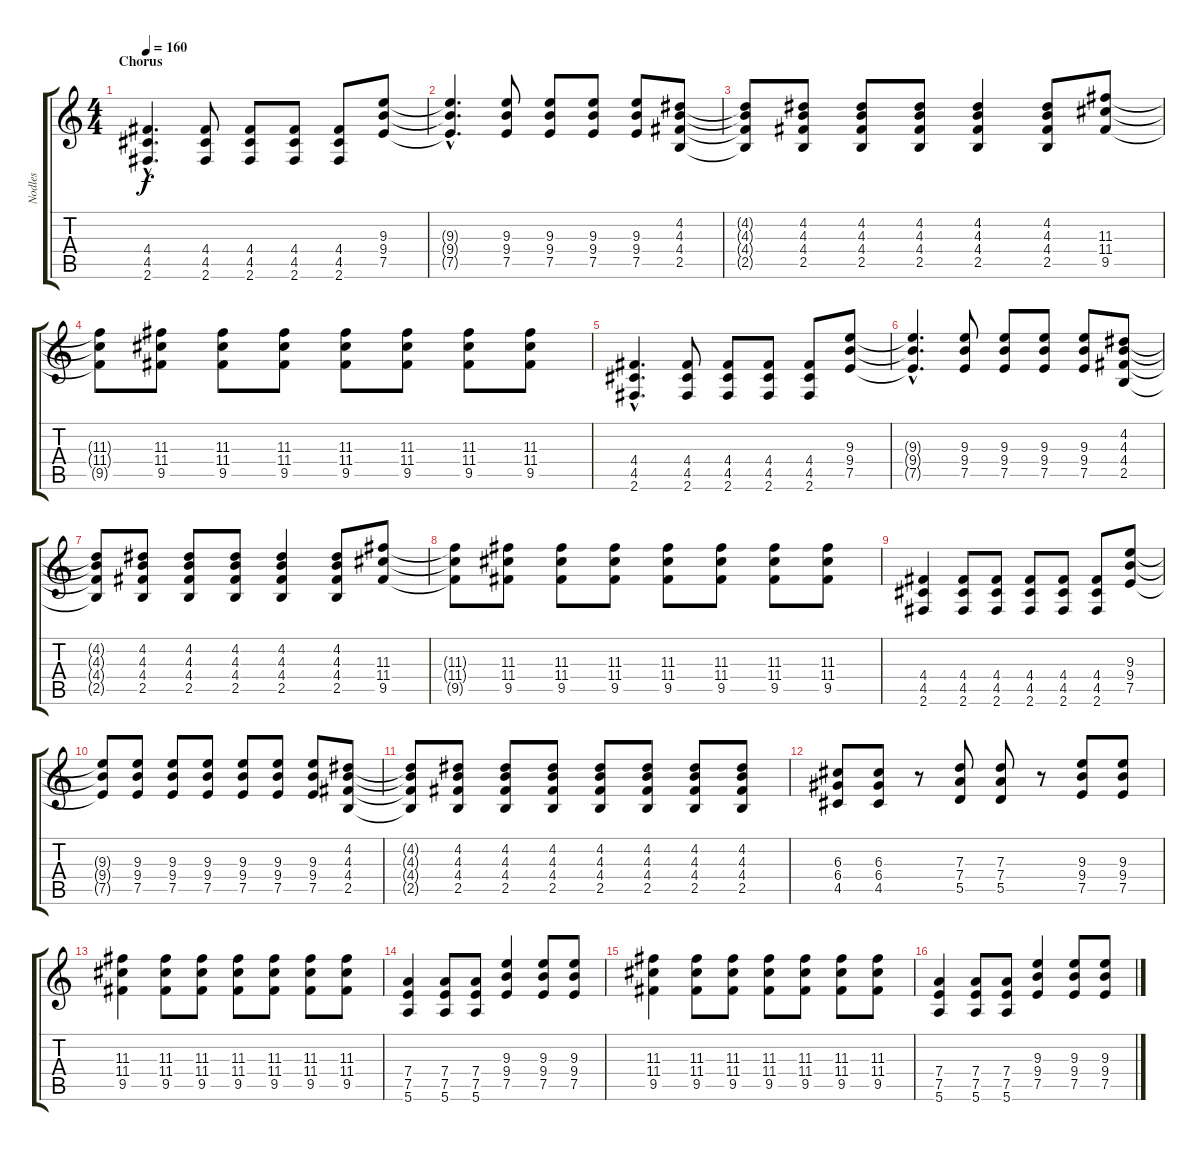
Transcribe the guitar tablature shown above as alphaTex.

\track ("Nodles" "Nodles") {instrument distortionguitar}
\staff {score tabs}
\tuning (E4 B3 G3 D3 A2 E2) {hide}
\ts (4 4)
\section ("" "Chorus")
\tempo 160
\clef g2
\ks c
(4.4{hac} 4.5{hac} 2.6{hac}).4{d dy f} (4.4 4.5 2.6).8 (4.4 4.5 2.6).8 (4.4 4.5 2.6).8 (4.4 4.5 2.6).8 (9.3 9.4 7.5).8 |
(9.3{hac t} 9.4{hac t} 7.5{hac t}).4{d} (9.3 9.4 7.5).8 (9.3 9.4 7.5).8 (9.3 9.4 7.5).8 (9.3 9.4 7.5).8 (4.2 4.3 4.4 2.5).8 |
(4.2{t} 4.3{t} 4.4{t} 2.5{t}).8 (4.2 4.3 4.4 2.5).8 (4.2 4.3 4.4 2.5).8 (4.2 4.3 4.4 2.5).8 (4.2 4.3 4.4 2.5).4 (4.2 4.3 4.4 2.5).8 (11.3 11.4 9.5).8 |
(11.3{t} 11.4{t} 9.5{t}).8 (11.3 11.4 9.5).8 (11.3 11.4 9.5).8 (11.3 11.4 9.5).8 (11.3 11.4 9.5).8 (11.3 11.4 9.5).8 (11.3 11.4 9.5).8 (11.3 11.4 9.5).8 |
(4.4{hac} 4.5{hac} 2.6{hac}).4{d} (4.4 4.5 2.6).8 (4.4 4.5 2.6).8 (4.4 4.5 2.6).8 (4.4 4.5 2.6).8 (9.3 9.4 7.5).8 |
(9.3{hac t} 9.4{hac t} 7.5{hac t}).4{d} (9.3 9.4 7.5).8 (9.3 9.4 7.5).8 (9.3 9.4 7.5).8 (9.3 9.4 7.5).8 (4.2 4.3 4.4 2.5).8 |
(4.2{t} 4.3{t} 4.4{t} 2.5{t}).8 (4.2 4.3 4.4 2.5).8 (4.2 4.3 4.4 2.5).8 (4.2 4.3 4.4 2.5).8 (4.2 4.3 4.4 2.5).4 (4.2 4.3 4.4 2.5).8 (11.3 11.4 9.5).8 |
(11.3{t} 11.4{t} 9.5{t}).8 (11.3 11.4 9.5).8 (11.3 11.4 9.5).8 (11.3 11.4 9.5).8 (11.3 11.4 9.5).8 (11.3 11.4 9.5).8 (11.3 11.4 9.5).8 (11.3 11.4 9.5).8 |
(4.4 4.5 2.6).4 (4.4 4.5 2.6).8 (4.4 4.5 2.6).8 (4.4 4.5 2.6).8 (4.4 4.5 2.6).8 (4.4 4.5 2.6).8 (9.3 9.4 7.5).8 |
(9.3{t} 9.4{t} 7.5{t}).8 (9.3 9.4 7.5).8 (9.3 9.4 7.5).8 (9.3 9.4 7.5).8 (9.3 9.4 7.5).8 (9.3 9.4 7.5).8 (9.3 9.4 7.5).8 (4.2 4.3 4.4 2.5).8 |
(4.2{t} 4.3{t} 4.4{t} 2.5{t}).8 (4.2 4.3 4.4 2.5).8 (4.2 4.3 4.4 2.5).8 (4.2 4.3 4.4 2.5).8 (4.2 4.3 4.4 2.5).8 (4.2 4.3 4.4 2.5).8 (4.2 4.3 4.4 2.5).8 (4.2 4.3 4.4 2.5).8 |
(6.3 6.4 4.5).8 (6.3 6.4 4.5).8 r.8 (7.3 7.4 5.5).8 (7.3 7.4 5.5).8 r.8 (9.3 9.4 7.5).8 (9.3 9.4 7.5).8 |
(11.3 11.4 9.5).4 (11.3 11.4 9.5).8 (11.3 11.4 9.5).8 (11.3 11.4 9.5).8 (11.3 11.4 9.5).8 (11.3 11.4 9.5).8 (11.3 11.4 9.5).8 |
(7.4 7.5 5.6).4 (7.4 7.5 5.6).8 (7.4 7.5 5.6).8 (9.3 9.4 7.5).4 (9.3 9.4 7.5).8 (9.3 9.4 7.5).8 |
(11.3 11.4 9.5).4 (11.3 11.4 9.5).8 (11.3 11.4 9.5).8 (11.3 11.4 9.5).8 (11.3 11.4 9.5).8 (11.3 11.4 9.5).8 (11.3 11.4 9.5).8 |
(7.4 7.5 5.6).4 (7.4 7.5 5.6).8 (7.4 7.5 5.6).8 (9.3 9.4 7.5).4 (9.3 9.4 7.5).8 (9.3 9.4 7.5).8
